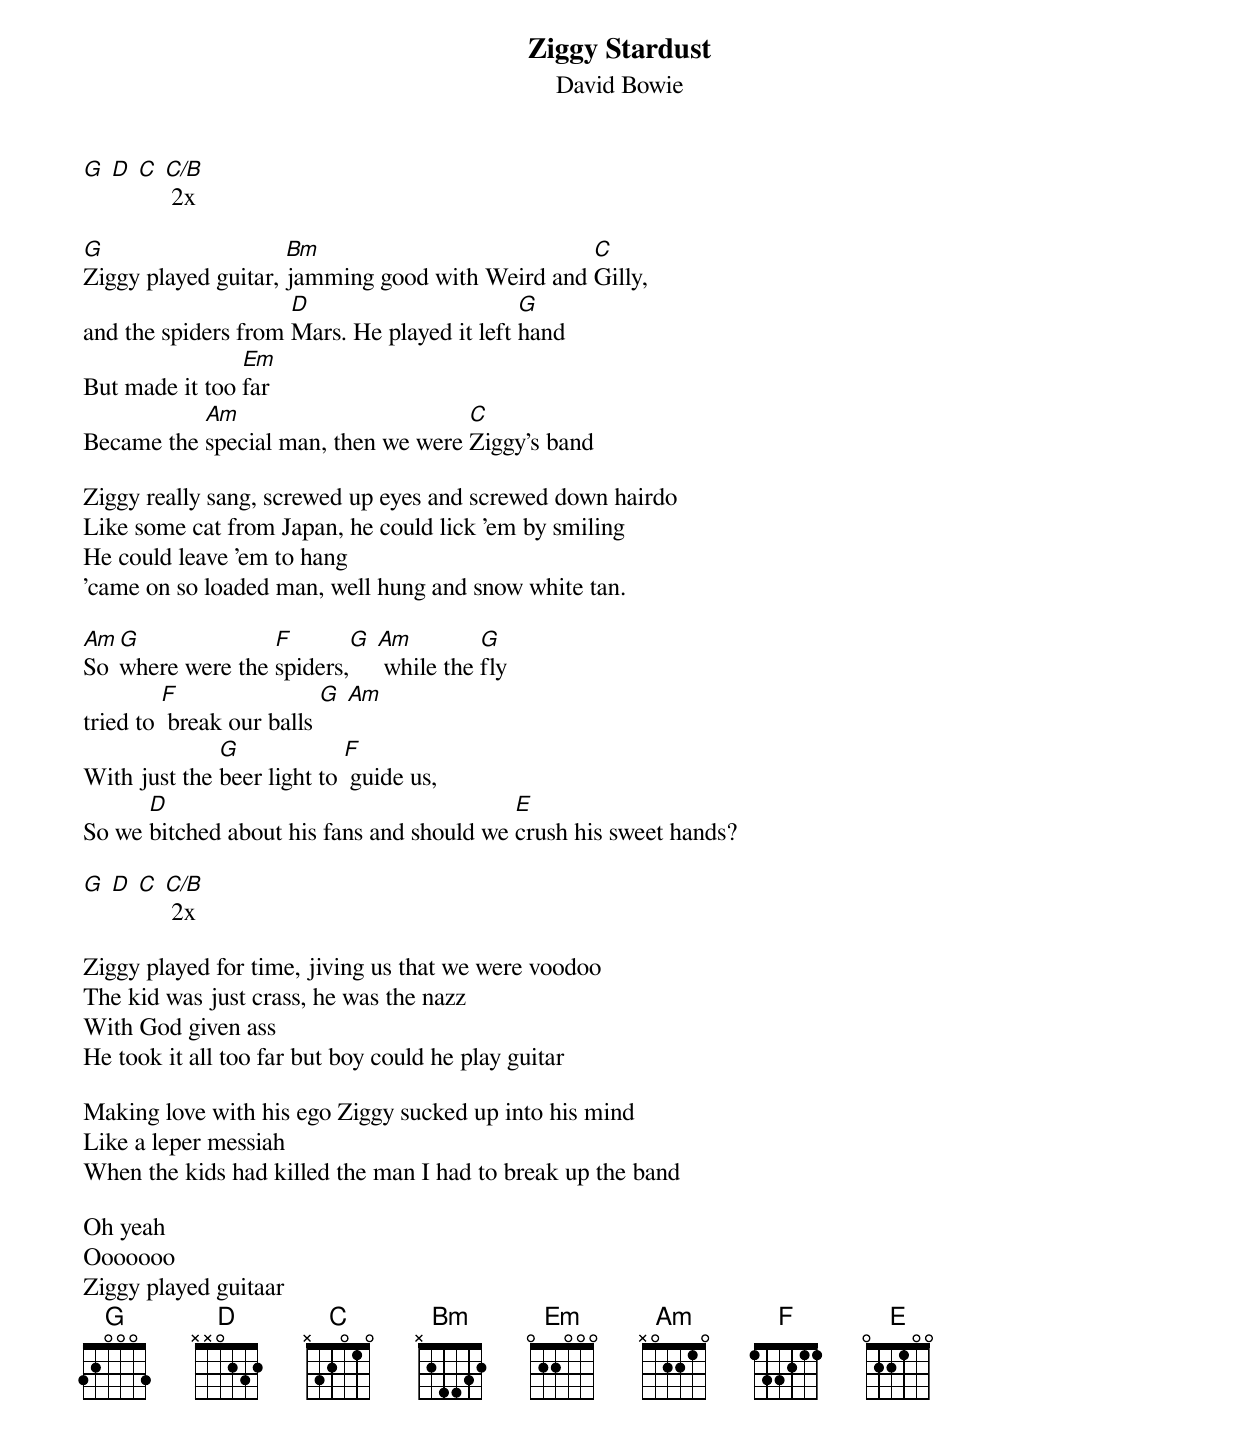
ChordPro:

{t:Ziggy Stardust}
{st:David Bowie}
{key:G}

[G] [D] [C] [C/B] 2x

[G]Ziggy played guitar, [Bm]jamming good with Weird and [C]Gilly,
and the spiders from [D]Mars. He played it left [G]hand
But made it too [Em]far
Became the [Am]special man, then we were [C]Ziggy's band

Ziggy really sang, screwed up eyes and screwed down hairdo
Like some cat from Japan, he could lick 'em by smiling
He could leave 'em to hang
'came on so loaded man, well hung and snow white tan.

[Am]So [G]where were the [F]spiders,[G] [Am] while the [G]fly
tried to [F] break our balls [G] [Am]
With just the [G]beer light to [F] guide us,
So we [D]bitched about his fans and should we [E]crush his sweet hands?

[G] [D] [C] [C/B] 2x

Ziggy played for time, jiving us that we were voodoo
The kid was just crass, he was the nazz
With God given ass
He took it all too far but boy could he play guitar

Making love with his ego Ziggy sucked up into his mind
Like a leper messiah
When the kids had killed the man I had to break up the band

Oh yeah
Ooooooo
Ziggy played guitaar
